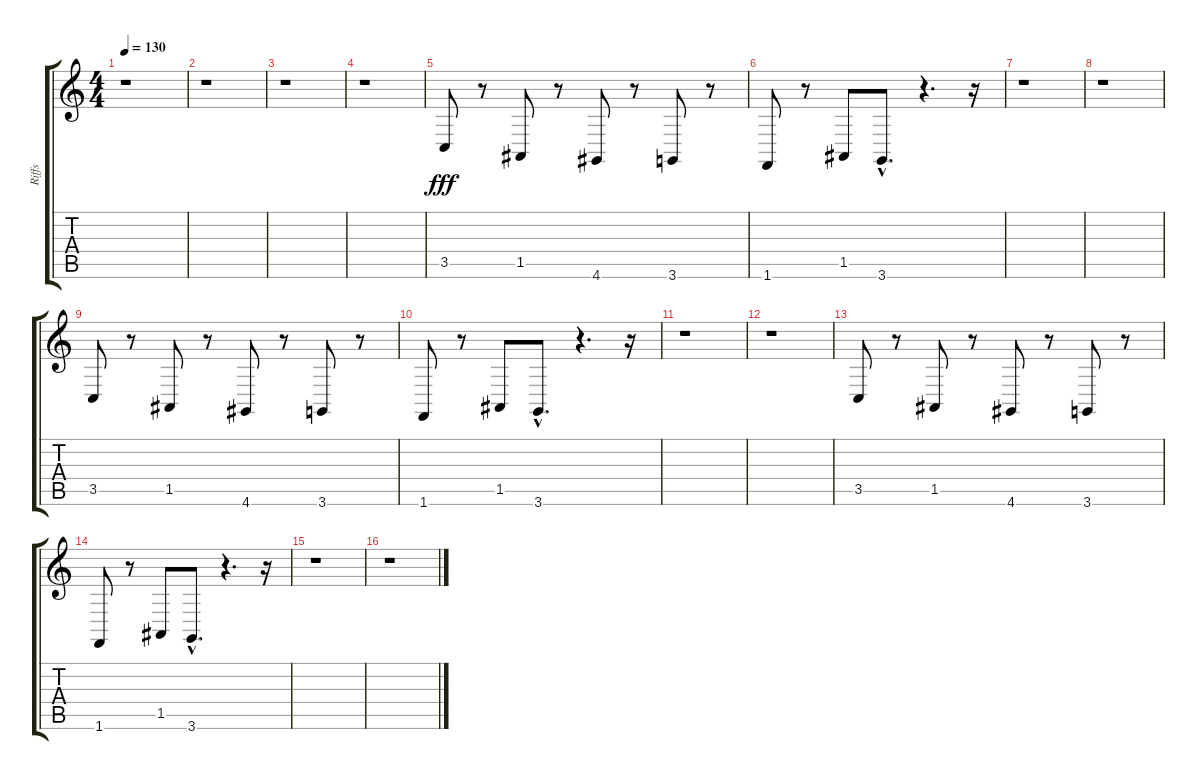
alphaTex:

\track ("Riffs" "Riffs") {instrument lead5charang}
\staff {score tabs}
\tuning (E4 B3 G3 D3 A2 E2) {hide}
\ts (4 4)
\tempo 130
\clef g2
\ks c
r.1{dy fff} |
r.1 |
r.1 |
r.1 |
3.5.8 r.8 1.5.8 r.8 4.6.8 r.8 3.6.8 r.8 |
1.6.8 r.8 1.5.8 3.6{hac}.8{d} r.4{d} r.16 |
r.1 |
r.1 |
3.5.8 r.8 1.5.8 r.8 4.6.8 r.8 3.6.8 r.8 |
1.6.8 r.8 1.5.8 3.6{hac}.8{d} r.4{d} r.16 |
r.1 |
r.1 |
3.5.8 r.8 1.5.8 r.8 4.6.8 r.8 3.6.8 r.8 |
1.6.8 r.8 1.5.8 3.6{hac}.8{d} r.4{d} r.16 |
r.1 |
r.1
